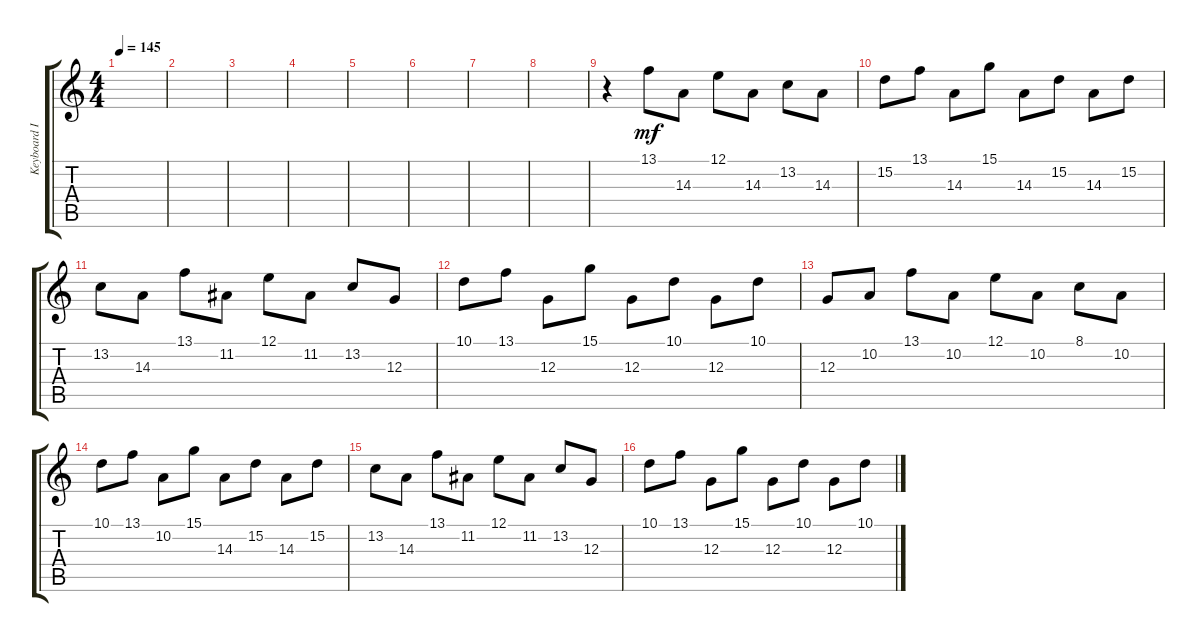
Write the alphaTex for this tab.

\track ("Keyboard I" "Keyboard I") {instrument fx5brightness}
\staff {score tabs}
\tuning (E4 B3 G3 D3 A2 E2) {hide}
\ts (4 4)
\tempo 145
\clef g2
\ks c
|
|
|
|
|
|
|
|
r.4{volume 10 instrument fx5brightness} 13.1.8{dy mf} 14.3.8 12.1.8 14.3.8 13.2.8 14.3.8 |
15.2.8 13.1.8 14.3.8 15.1.8 14.3.8 15.2.8 14.3.8 15.2.8 |
13.2.8 14.3.8 13.1.8 11.2.8 12.1.8 11.2.8 13.2.8 12.3.8 |
10.1.8 13.1.8 12.3.8 15.1.8 12.3.8 10.1.8 12.3.8 10.1.8 |
12.3.8 10.2.8 13.1.8 10.2.8 12.1.8 10.2.8 8.1.8 10.2.8 |
10.1.8 13.1.8 10.2.8 15.1.8 14.3.8 15.2.8 14.3.8 15.2.8 |
13.2.8 14.3.8 13.1.8 11.2.8 12.1.8 11.2.8 13.2.8 12.3.8 |
10.1.8 13.1.8 12.3.8 15.1.8 12.3.8 10.1.8 12.3.8 10.1.8
